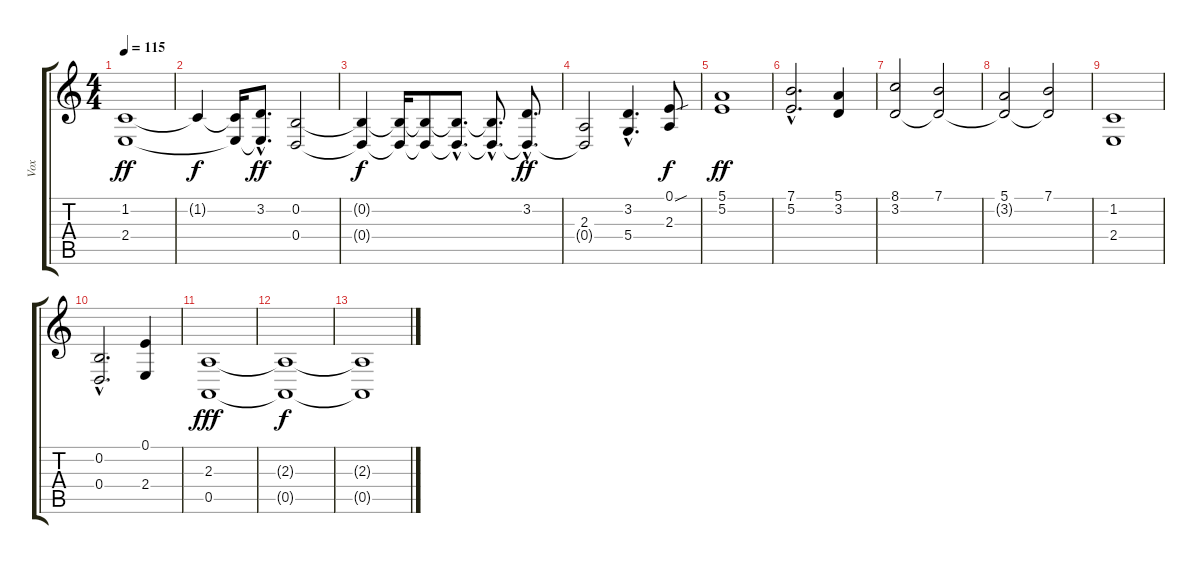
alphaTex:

\track ("Vox" "Vox") {instrument frenchhorn}
\staff {score tabs}
\tuning (E4 B3 G3 D3 A2 E2) {hide}
\ts (4 4)
\tempo 115
\clef g2
\ks c
(1.2 2.4).1{dy ff} |
1.2{t}.4{dy f} (1.2{t} 2.4{t}).16 (3.2{hac} 2.4{hac t}).8{d dy ff} (0.2 0.4).2 |
(0.2{t} 0.4{t}).4{dy f} (0.2{t} 0.4{t}).16 (0.2{t} 0.4{t}).8 (0.2{hac t} 0.4{hac t}).8{d} (0.2{hac t} 0.4{hac t}).8{d} (3.2{hac} 0.4{hac t}).8{d dy ff} |
(2.3 0.4{t}).2 (3.2{hac} 5.4{hac}).4{d} (0.1{sou} 2.3).8{dy f} |
(5.1 5.2).1{dy ff} |
(7.1{hac} 5.2{hac}).2{d} (5.1 3.2).4 |
(8.1 3.2).2 (7.1 3.2{t}).2 |
(5.1 3.2{t}).2 (7.1 3.2{t}).2 |
(1.2 2.4).1 |
(0.2{hac} 0.4{hac}).2{d} (0.1 2.4).4 |
(2.3 0.5).1{dy fff volume 0} |
(2.3{t} 0.5{t}).1{dy f} |
(2.3{t} 0.5{t}).1
